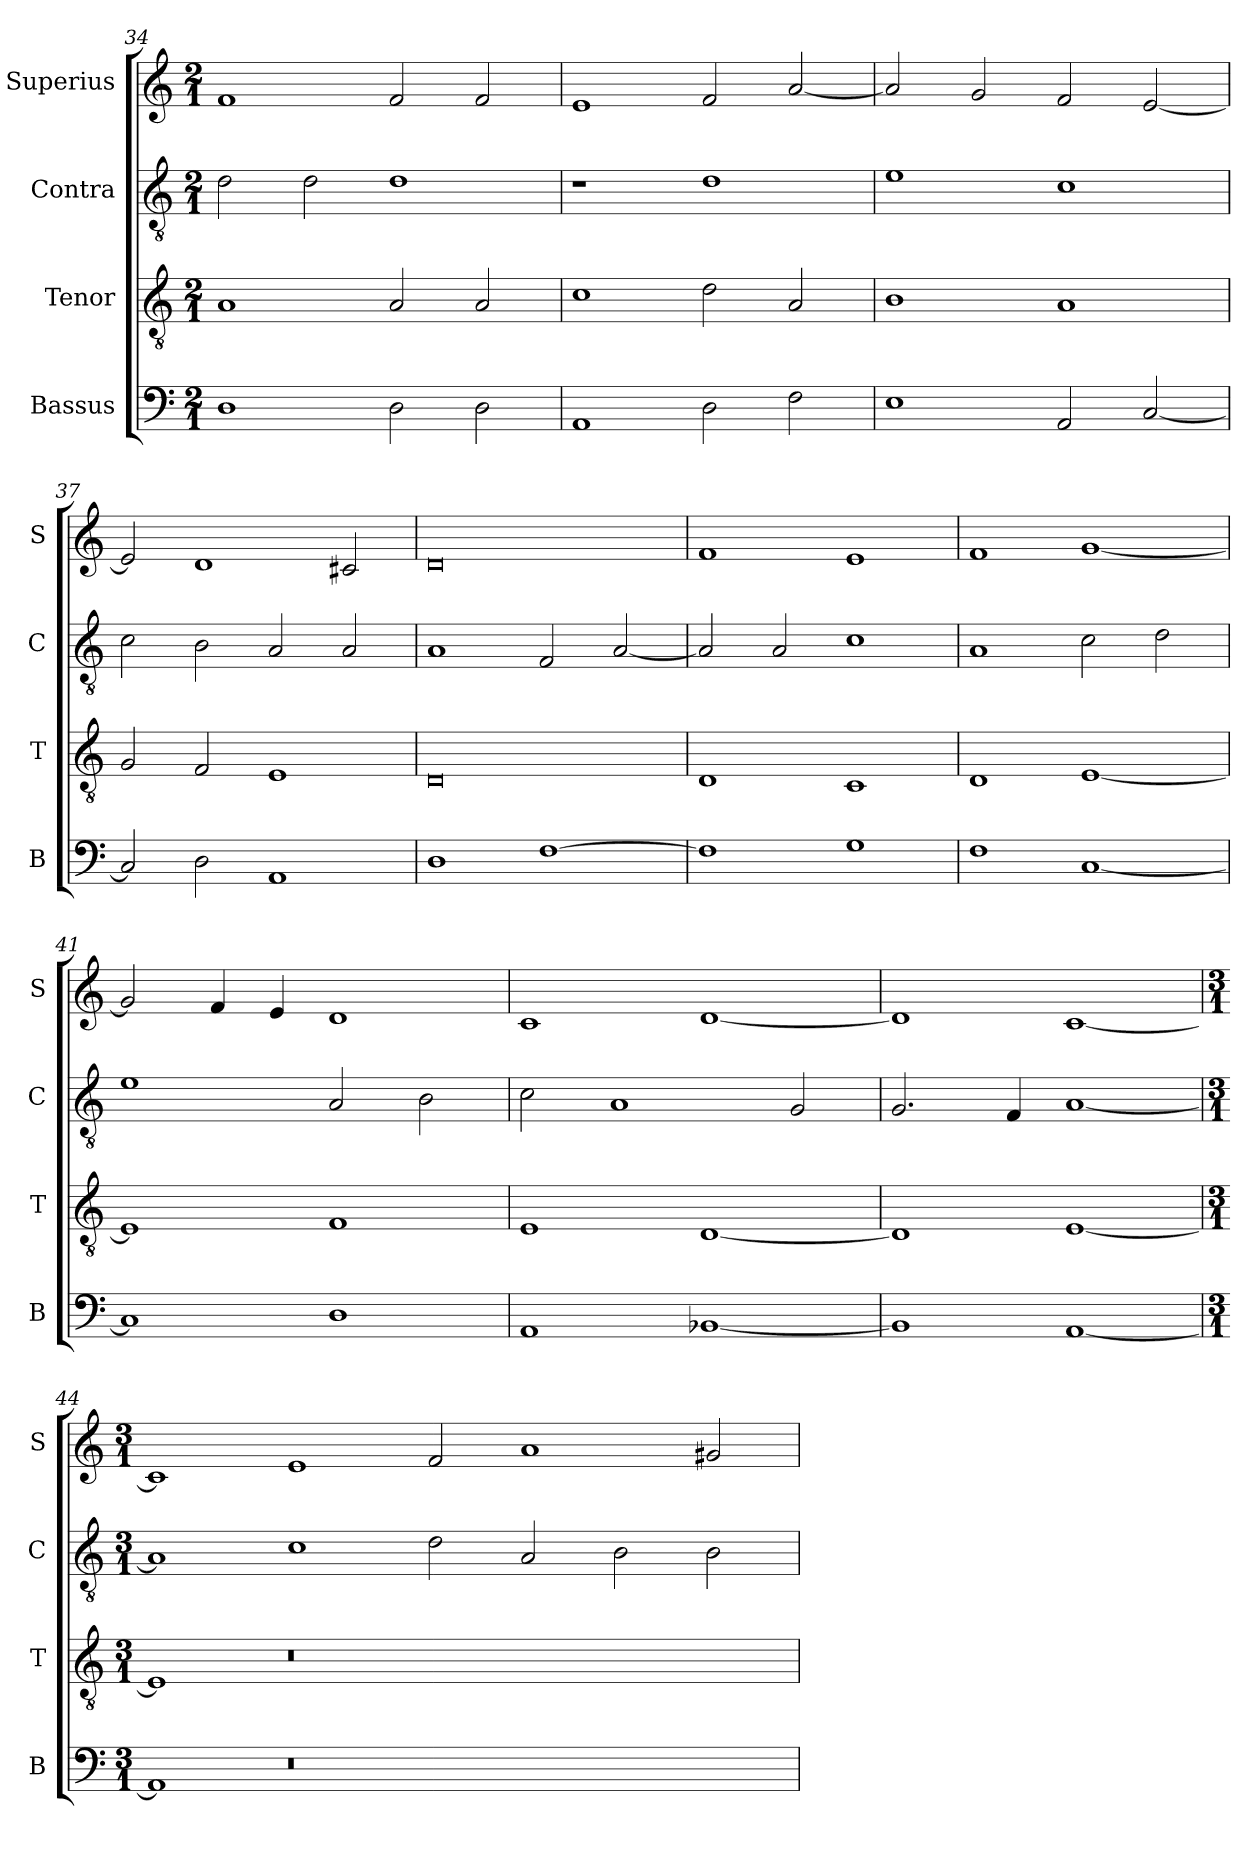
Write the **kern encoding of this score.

**kern	**kern	**kern	**kern
*part4	*part3	*part2	*part1
*staff4	*staff3	*staff2	*staff1
*I"Bassus	*I"Tenor	*I"Contra	*I"Superius
*I'B	*I'T	*I'C	*I'S
*clefF4	*clefGv2	*clefGv2	*clefG2
*k[]	*k[]	*k[]	*k[]
*M2/1	*M2/1	*M2/1	*M2/1
=34	=34	=34	=34
1D	1A	2d\	1f
.	.	2d\	.
2D\	2A/	1d	2f/
2D\	2A/	.	2f/
=35	=35	=35	=35
1AA	1c	1r	1e
2D\	2d\	1d	2f/
2F\	2A/	.	[2a/
=36	=36	=36	=36
1E	1B	1e	2a/]
.	.	.	2g/
2AA/	1A	1c	2f/
[2C/	.	.	[2e/
=37	=37	=37	=37
2C/]	2G/	2c\	2e/]
2D\	2F/	2B\	1d
1AA	1E	2A/	.
.	.	2A/	2c#X/
=38	=38	=38	=38
1D	0D	1A	0d
[1F	.	2F/	.
.	.	[2A/	.
=39	=39	=39	=39
1F]	1D	2A/]	1f
.	.	2A/	.
1G	1C	1c	1e
=40	=40	=40	=40
1F	1D	1A	1f
[1C	[1E	2c\	[1g
.	.	2d\	.
=41	=41	=41	=41
1C]	1E]	1e	2g/]
.	.	.	4f/
.	.	.	4e/
1D	1F	2A/	1d
.	.	2B\	.
=42	=42	=42	=42
1AA	1E	2c\	1c
.	.	1A	.
[1BB-X	[1D	.	[1d
.	.	2G/	.
=43	=43	=43	=43
1BB-]	1D]	2.G/	1d]
.	.	4F/	.
[1AA	[1E	[1A	[1c
=44	=44	=44	=44
*M3/1	*M3/1	*M3/1	*M3/1
1AA]	1E]	1A]	1c]
0.r	0.r	1c	1e
.	.	2d\	2f/
.	.	2A/	1a
.	.	2B\	.
.	.	2B\	2g#X/
=	=	=	=
*-	*-	*-	*-
